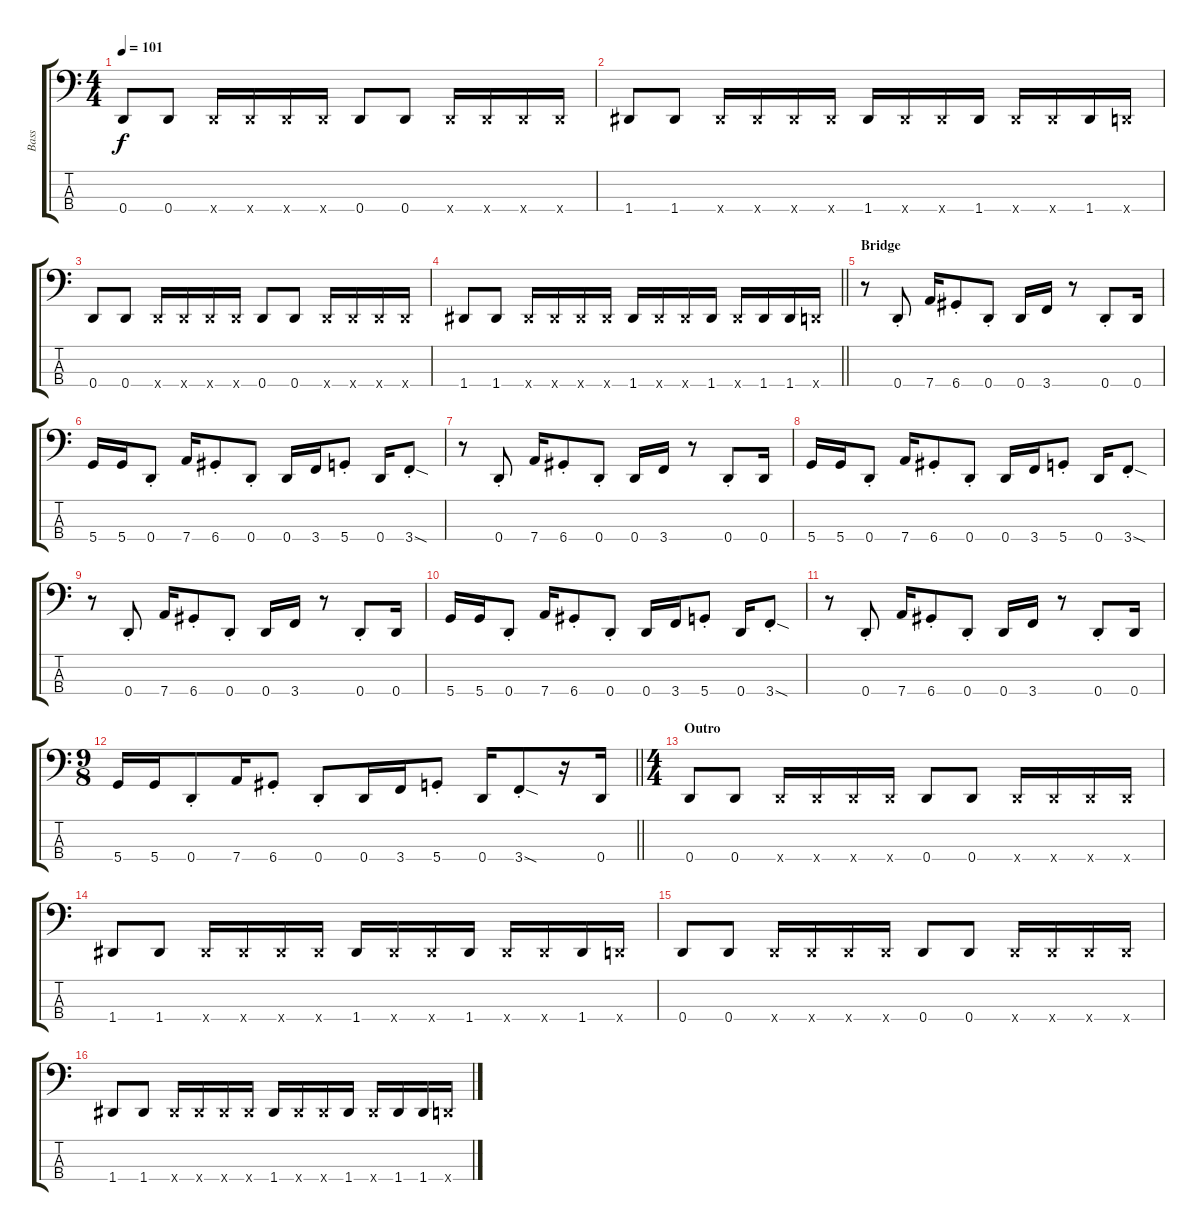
\track ("Bass" "Bass") {instrument electricbasspick}
\staff {score tabs}
\tuning (G2 D2 A1 D1) {hide}
\ts (4 4)
\tempo 101
\clef f4
\ks c
0.4.8{dy f} 0.4.8 0.4{x}.16 0.4{x}.16 0.4{x}.16 0.4{x}.16 0.4.8 0.4.8 0.4{x}.16 0.4{x}.16 0.4{x}.16 0.4{x}.16 |
1.4.8 1.4.8 1.4{x}.16 1.4{x}.16 1.4{x}.16 1.4{x}.16 1.4.16 1.4{x}.16 1.4{x}.16 1.4.16 1.4{x}.16 1.4{x}.16 1.4.16 0.4{x}.16 |
0.4.8 0.4.8 0.4{x}.16 0.4{x}.16 0.4{x}.16 0.4{x}.16 0.4.8 0.4.8 0.4{x}.16 0.4{x}.16 0.4{x}.16 0.4{x}.16 |
\barLineRight lightlight
1.4.8 1.4.8 1.4{x}.16 1.4{x}.16 1.4{x}.16 1.4{x}.16 1.4.16 1.4{x}.16 1.4{x}.16 1.4.16 1.4{x}.16 1.4.16 1.4.16 0.4{x}.16 |
\section ("" "Bridge")
r.8 0.4{st}.8 7.4.16 6.4{st}.8 0.4{st}.8 0.4.16 3.4.16 r.8 0.4{st}.8 0.4.16 |
5.4.16 5.4.16 0.4{st}.8 7.4.16 6.4{st}.8 0.4{st}.8 0.4.16 3.4.16 5.4{st}.8 0.4.16 3.4{sod st}.8 |
r.8 0.4{st}.8 7.4.16 6.4{st}.8 0.4{st}.8 0.4.16 3.4.16 r.8 0.4{st}.8 0.4.16 |
5.4.16 5.4.16 0.4{st}.8 7.4.16 6.4{st}.8 0.4{st}.8 0.4.16 3.4.16 5.4{st}.8 0.4.16 3.4{sod st}.8 |
r.8 0.4{st}.8 7.4.16 6.4{st}.8 0.4{st}.8 0.4.16 3.4.16 r.8 0.4{st}.8 0.4.16 |
5.4.16 5.4.16 0.4{st}.8 7.4.16 6.4{st}.8 0.4{st}.8 0.4.16 3.4.16 5.4{st}.8 0.4.16 3.4{sod st}.8 |
r.8 0.4{st}.8 7.4.16 6.4{st}.8 0.4{st}.8 0.4.16 3.4.16 r.8 0.4{st}.8 0.4.16 |
\ts (9 8)
\barLineRight lightlight
5.4.16 5.4.16 0.4{st}.8 7.4.16 6.4{st}.8 0.4{st}.8 0.4.16 3.4.16 5.4{st}.8 0.4.16 3.4{sod st}.8 r.16 0.4.16 |
\ts (4 4)
\section ("" "Outro")
0.4.8 0.4.8 0.4{x}.16 0.4{x}.16 0.4{x}.16 0.4{x}.16 0.4.8 0.4.8 0.4{x}.16 0.4{x}.16 0.4{x}.16 0.4{x}.16 |
1.4.8 1.4.8 1.4{x}.16 1.4{x}.16 1.4{x}.16 1.4{x}.16 1.4.16 1.4{x}.16 1.4{x}.16 1.4.16 1.4{x}.16 1.4{x}.16 1.4.16 0.4{x}.16 |
0.4.8 0.4.8 0.4{x}.16 0.4{x}.16 0.4{x}.16 0.4{x}.16 0.4.8 0.4.8 0.4{x}.16 0.4{x}.16 0.4{x}.16 0.4{x}.16 |
1.4.8 1.4.8 1.4{x}.16 1.4{x}.16 1.4{x}.16 1.4{x}.16 1.4.16 1.4{x}.16 1.4{x}.16 1.4.16 1.4{x}.16 1.4.16 1.4.16 0.4{x}.16
